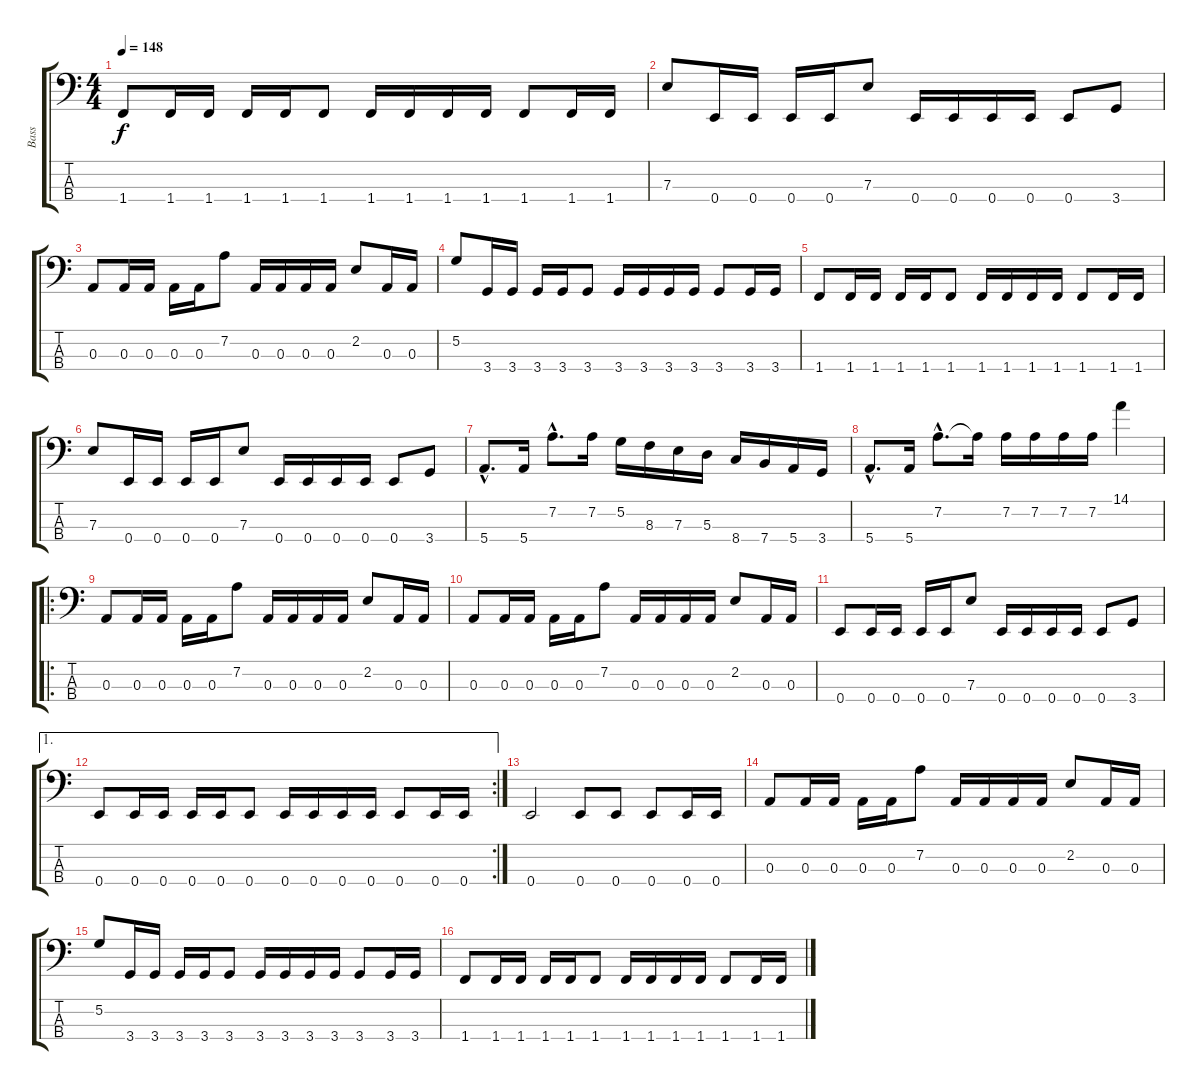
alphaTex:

\track ("Bass" "Bass") {instrument electricbassfinger}
\staff {score tabs}
\tuning (G2 D2 A1 E1) {hide}
\ts (4 4)
\tempo 148
\clef f4
\ks c
1.4.8{dy f} 1.4.16 1.4.16 1.4.16 1.4.16 1.4.8 1.4.16 1.4.16 1.4.16 1.4.16 1.4.8 1.4.16 1.4.16 |
7.3.8 0.4.16 0.4.16 0.4.16 0.4.16 7.3.8 0.4.16 0.4.16 0.4.16 0.4.16 0.4.8 3.4.8 |
0.3.8 0.3.16 0.3.16 0.3.16 0.3.16 7.2.8 0.3.16 0.3.16 0.3.16 0.3.16 2.2.8 0.3.16 0.3.16 |
5.2.8 3.4.16 3.4.16 3.4.16 3.4.16 3.4.8 3.4.16 3.4.16 3.4.16 3.4.16 3.4.8 3.4.16 3.4.16 |
1.4.8 1.4.16 1.4.16 1.4.16 1.4.16 1.4.8 1.4.16 1.4.16 1.4.16 1.4.16 1.4.8 1.4.16 1.4.16 |
7.3.8 0.4.16 0.4.16 0.4.16 0.4.16 7.3.8 0.4.16 0.4.16 0.4.16 0.4.16 0.4.8 3.4.8 |
5.4{hac}.8{d} 5.4.16 7.2{hac}.8{d} 7.2.16 5.2.16 8.3.16 7.3.16 5.3.16 8.4.16 7.4.16 5.4.16 3.4.16 |
5.4{hac}.8{d} 5.4.16 7.2{hac}.8{d} 7.2{t}.16 7.2.16 7.2.16 7.2.16 7.2.16 14.1.4 |
\ro
0.3.8 0.3.16 0.3.16 0.3.16 0.3.16 7.2.8 0.3.16 0.3.16 0.3.16 0.3.16 2.2.8 0.3.16 0.3.16 |
0.3.8 0.3.16 0.3.16 0.3.16 0.3.16 7.2.8 0.3.16 0.3.16 0.3.16 0.3.16 2.2.8 0.3.16 0.3.16 |
0.4.8 0.4.16 0.4.16 0.4.16 0.4.16 7.3.8 0.4.16 0.4.16 0.4.16 0.4.16 0.4.8 3.4.8 |
\ae 1
\rc 2
0.4.8 0.4.16 0.4.16 0.4.16 0.4.16 0.4.8 0.4.16 0.4.16 0.4.16 0.4.16 0.4.8 0.4.16 0.4.16 |
0.4.2 0.4.8 0.4.8 0.4.8 0.4.16 0.4.16 |
0.3.8 0.3.16 0.3.16 0.3.16 0.3.16 7.2.8 0.3.16 0.3.16 0.3.16 0.3.16 2.2.8 0.3.16 0.3.16 |
5.2.8 3.4.16 3.4.16 3.4.16 3.4.16 3.4.8 3.4.16 3.4.16 3.4.16 3.4.16 3.4.8 3.4.16 3.4.16 |
1.4.8 1.4.16 1.4.16 1.4.16 1.4.16 1.4.8 1.4.16 1.4.16 1.4.16 1.4.16 1.4.8 1.4.16 1.4.16
